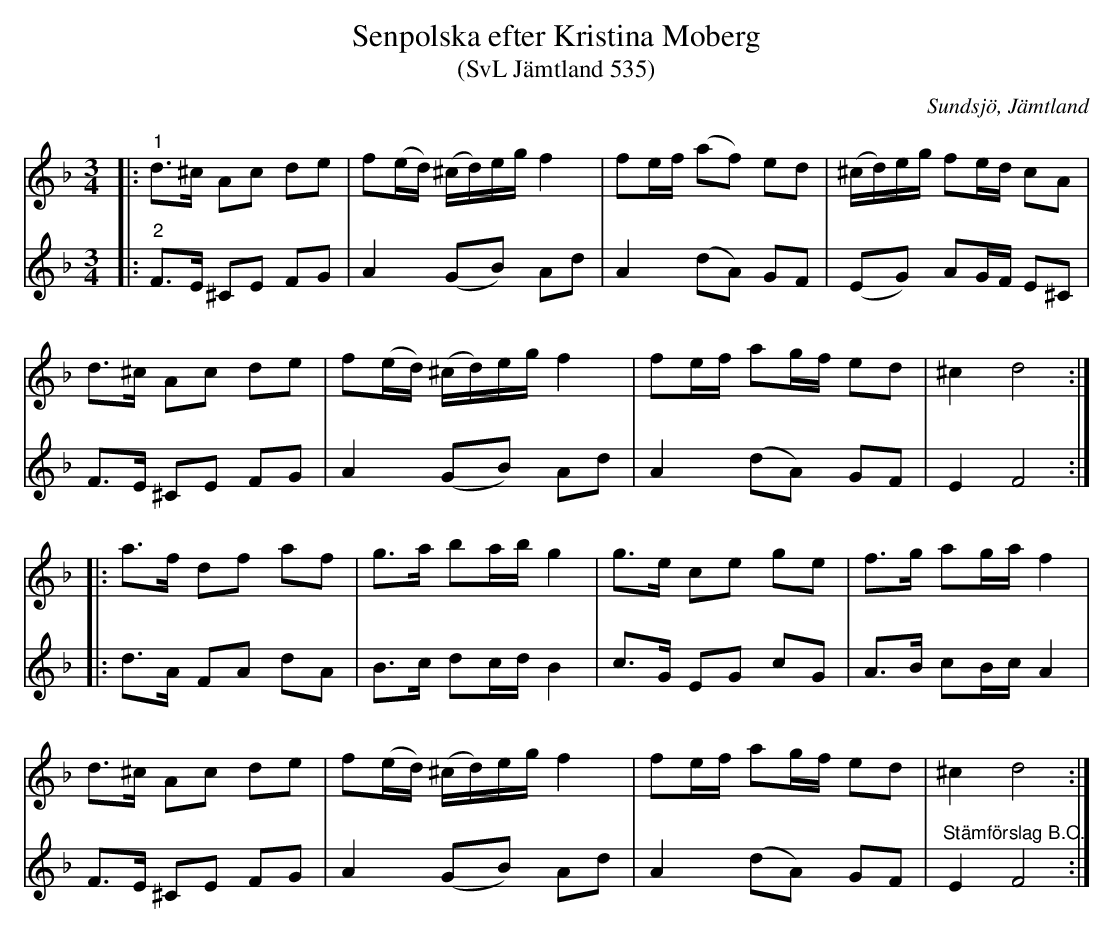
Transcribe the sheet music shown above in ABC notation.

X:1
T:Senpolska efter Kristina Moberg
T:(SvL Jämtland 535)
O:Sundsjö, Jämtland
L:1/8
M:3/4
K:Dm
V:1
|:"^1" d>^c Ac de | f(e/d/) (^c/d/)e/g/ f2 | fe/f/ (af) ed | (^c/d/)e/g/ fe/d/ cA |
 d>^c Ac de | f(e/d/) (^c/d/)e/g/ f2 | fe/f/ ag/f/ ed | ^c2 d4 :|
|: a>f df af | g>a ba/b/ g2 | g>e ce ge | f>g ag/a/ f2 |
 d>^c Ac de | f(e/d/) (^c/d/)e/g/ f2 | fe/f/ ag/f/ ed | ^c2 d4 :|
V:2
|:"^2" F>E ^CE FG | A2 (GB) Ad | A2 (dA) GF | (EG) AG/F/ E^C |
 F>E ^CE FG | A2 (GB) Ad | A2 (dA) GF | E2 F4 :|
|: d>A FA dA | B>c dc/d/ B2 | c>G EG cG | A>B cB/c/ A2 |
 F>E ^CE FG | A2 (GB) Ad | A2 (dA) GF | "^Stämförslag B.O." E2 F4 :|
